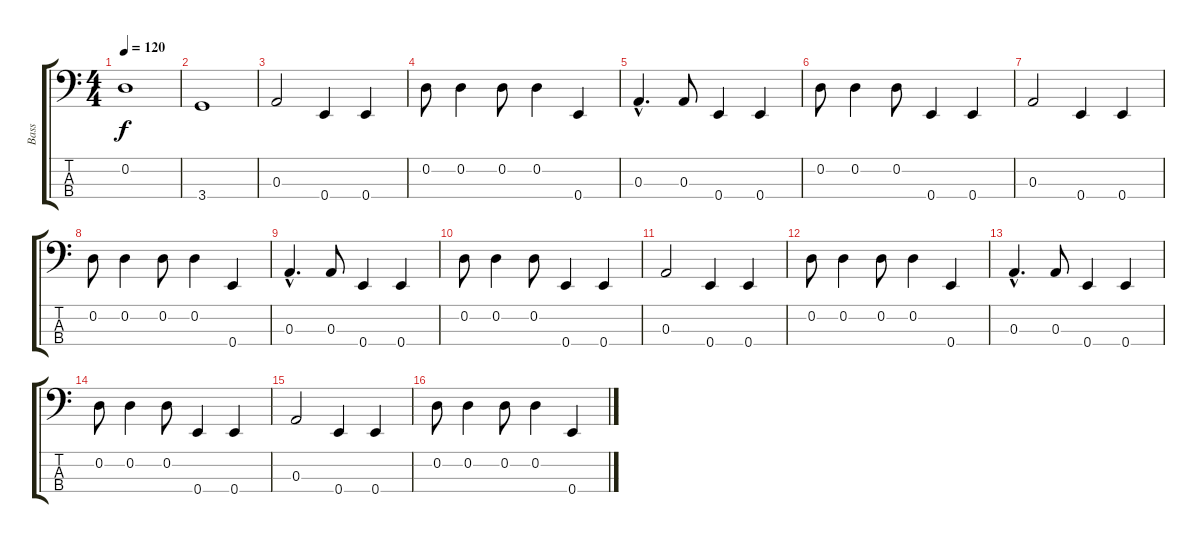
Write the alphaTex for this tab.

\track ("Bass" "Bass") {instrument electricbassfinger}
\staff {score tabs}
\tuning (G2 D2 A1 E1) {hide}
\ts (4 4)
\tempo 120
\clef f4
\ks c
0.2.1{dy f} |
3.4.1 |
0.3.2 0.4.4 0.4.4 |
0.2.8 0.2.4 0.2.8 0.2.4 0.4.4 |
0.3{hac}.4{d} 0.3.8 0.4.4 0.4.4 |
0.2.8 0.2.4 0.2.8 0.4.4 0.4.4 |
0.3.2 0.4.4 0.4.4 |
0.2.8 0.2.4 0.2.8 0.2.4 0.4.4 |
0.3{hac}.4{d} 0.3.8 0.4.4 0.4.4 |
0.2.8 0.2.4 0.2.8 0.4.4 0.4.4 |
0.3.2 0.4.4 0.4.4 |
0.2.8 0.2.4 0.2.8 0.2.4 0.4.4 |
0.3{hac}.4{d} 0.3.8 0.4.4 0.4.4 |
0.2.8 0.2.4 0.2.8 0.4.4 0.4.4 |
0.3.2 0.4.4 0.4.4 |
0.2.8 0.2.4 0.2.8 0.2.4 0.4.4
